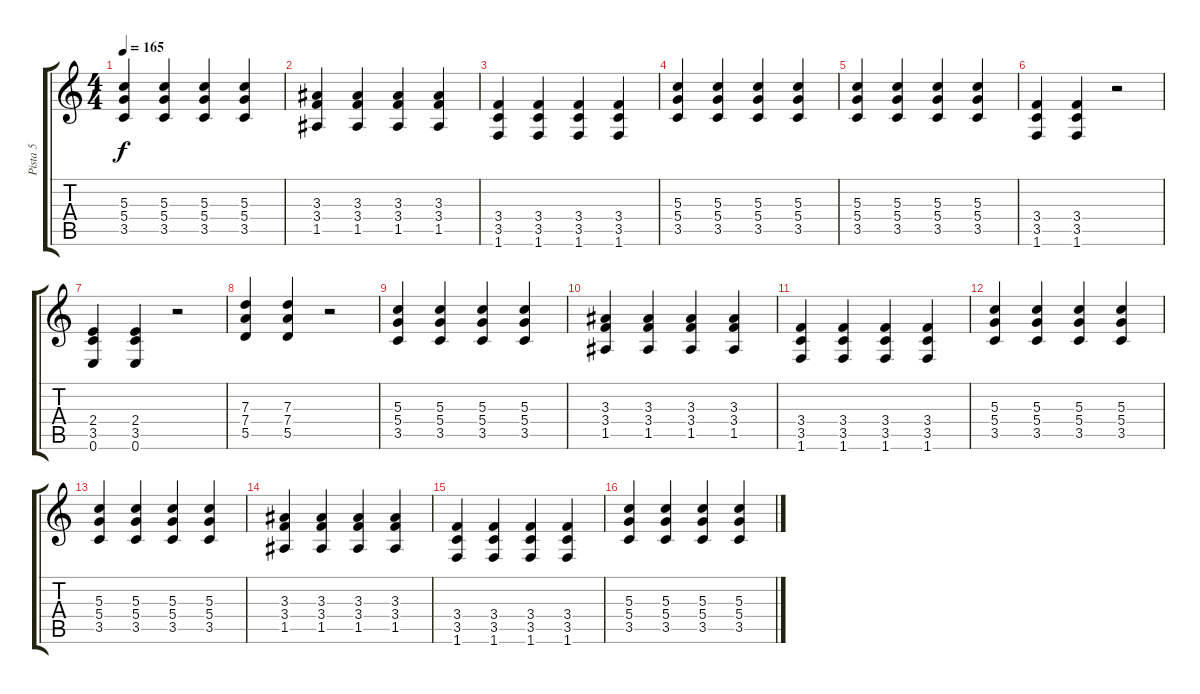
\track ("Pista 5" "Pista 5") {instrument overdrivenguitar}
\staff {score tabs}
\tuning (E4 B3 G3 D3 A2 E2) {hide}
\ts (4 4)
\tempo 165
\clef g2
\ks c
(5.3 5.4 3.5).4{dy f} (5.3 5.4 3.5).4 (5.3 5.4 3.5).4 (5.3 5.4 3.5).4 |
(3.3 3.4 1.5).4 (3.3 3.4 1.5).4 (3.3 3.4 1.5).4 (3.3 3.4 1.5).4 |
(3.4 3.5 1.6).4 (3.4 3.5 1.6).4 (3.4 3.5 1.6).4 (3.4 3.5 1.6).4 |
(5.3 5.4 3.5).4 (5.3 5.4 3.5).4 (5.3 5.4 3.5).4 (5.3 5.4 3.5).4 |
(5.3 5.4 3.5).4 (5.3 5.4 3.5).4 (5.3 5.4 3.5).4 (5.3 5.4 3.5).4 |
(3.4 3.5 1.6).4 (3.4 3.5 1.6).4 r.2 |
(2.4 3.5 0.6).4 (2.4 3.5 0.6).4 r.2 |
(7.3 7.4 5.5).4 (7.3 7.4 5.5).4 r.2 |
(5.3 5.4 3.5).4 (5.3 5.4 3.5).4 (5.3 5.4 3.5).4 (5.3 5.4 3.5).4 |
(3.3 3.4 1.5).4 (3.3 3.4 1.5).4 (3.3 3.4 1.5).4 (3.3 3.4 1.5).4 |
(3.4 3.5 1.6).4 (3.4 3.5 1.6).4 (3.4 3.5 1.6).4 (3.4 3.5 1.6).4 |
(5.3 5.4 3.5).4 (5.3 5.4 3.5).4 (5.3 5.4 3.5).4 (5.3 5.4 3.5).4 |
(5.3 5.4 3.5).4 (5.3 5.4 3.5).4 (5.3 5.4 3.5).4 (5.3 5.4 3.5).4 |
(3.3 3.4 1.5).4 (3.3 3.4 1.5).4 (3.3 3.4 1.5).4 (3.3 3.4 1.5).4 |
(3.4 3.5 1.6).4 (3.4 3.5 1.6).4 (3.4 3.5 1.6).4 (3.4 3.5 1.6).4 |
(5.3 5.4 3.5).4 (5.3 5.4 3.5).4 (5.3 5.4 3.5).4 (5.3 5.4 3.5).4
